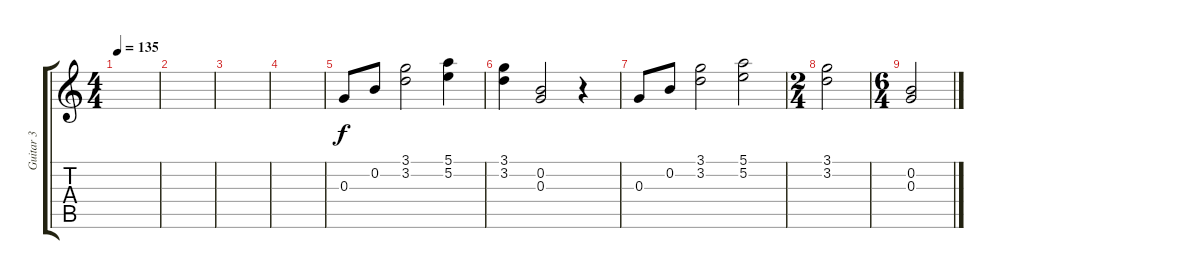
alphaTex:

\track ("Guitar 3" "Guitar 3") {instrument acousticguitarnylon}
\staff {score tabs}
\tuning (E4 B3 G3 D3 A2 E2) {hide}
\ts (4 4)
\tempo 135
\clef g2
\ks c
|
|
|
|
0.3.8 0.2.8 (3.1 3.2).2 (5.1 5.2).4 |
(3.1 3.2).4 (0.2 0.3).2 r.4 |
0.3.8 0.2.8 (3.1 3.2).2 (5.1 5.2).2 |
\ts (2 4)
(3.1 3.2).2 |
\ts (6 4)
(0.2 0.3).2
